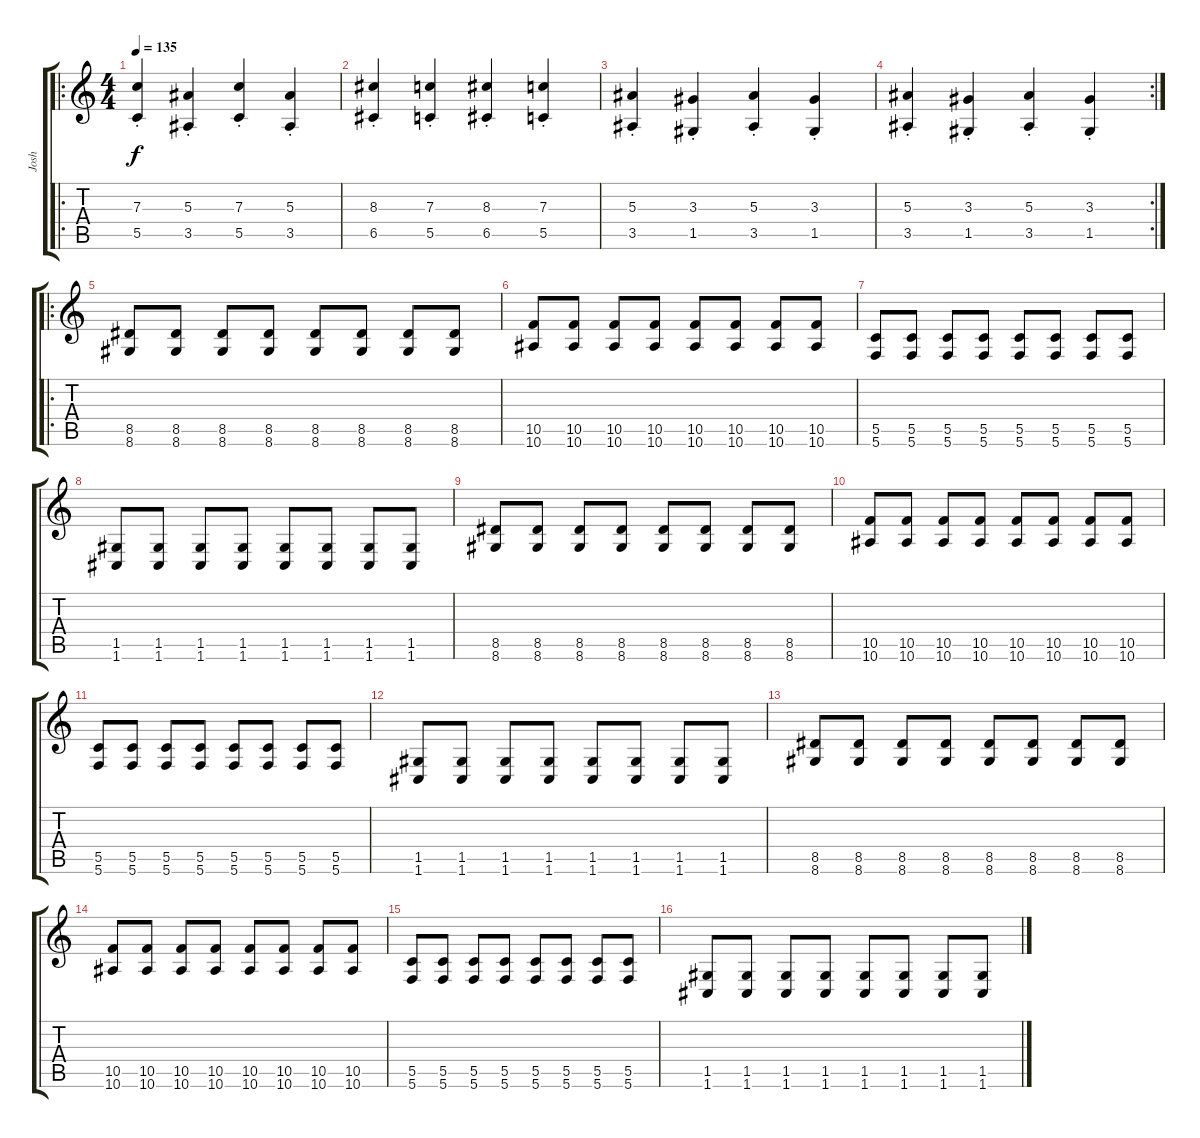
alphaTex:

\track ("Josh" "Josh") {instrument distortionguitar}
\staff {score tabs}
\tuning (D4 A3 F3 C3 G2 C2) {hide}
\ro
\ts (4 4)
\tempo 135
\clef g2
\ks c
(7.3{st} 5.5{st}).4{dy f} (5.3{st} 3.5{st}).4 (7.3{st} 5.5{st}).4 (5.3{st} 3.5{st}).4 |
(8.3{st} 6.5{st}).4 (7.3{st} 5.5{st}).4 (8.3{st} 6.5{st}).4 (7.3{st} 5.5{st}).4 |
(5.3{st} 3.5{st}).4 (3.3{st} 1.5{st}).4 (5.3{st} 3.5{st}).4 (3.3{st} 1.5{st}).4 |
\rc 2
(5.3{st} 3.5{st}).4 (3.3{st} 1.5{st}).4 (5.3{st} 3.5{st}).4 (3.3{st} 1.5{st}).4 |
\ro
(8.5 8.6).8 (8.5 8.6).8 (8.5 8.6).8 (8.5 8.6).8 (8.5 8.6).8 (8.5 8.6).8 (8.5 8.6).8 (8.5 8.6).8 |
(10.5 10.6).8 (10.5 10.6).8 (10.5 10.6).8 (10.5 10.6).8 (10.5 10.6).8 (10.5 10.6).8 (10.5 10.6).8 (10.5 10.6).8 |
(5.5 5.6).8 (5.5 5.6).8 (5.5 5.6).8 (5.5 5.6).8 (5.5 5.6).8 (5.5 5.6).8 (5.5 5.6).8 (5.5 5.6).8 |
(1.5 1.6).8 (1.5 1.6).8 (1.5 1.6).8 (1.5 1.6).8 (1.5 1.6).8 (1.5 1.6).8 (1.5 1.6).8 (1.5 1.6).8 |
(8.5 8.6).8 (8.5 8.6).8 (8.5 8.6).8 (8.5 8.6).8 (8.5 8.6).8 (8.5 8.6).8 (8.5 8.6).8 (8.5 8.6).8 |
(10.5 10.6).8 (10.5 10.6).8 (10.5 10.6).8 (10.5 10.6).8 (10.5 10.6).8 (10.5 10.6).8 (10.5 10.6).8 (10.5 10.6).8 |
(5.5 5.6).8 (5.5 5.6).8 (5.5 5.6).8 (5.5 5.6).8 (5.5 5.6).8 (5.5 5.6).8 (5.5 5.6).8 (5.5 5.6).8 |
(1.5 1.6).8 (1.5 1.6).8 (1.5 1.6).8 (1.5 1.6).8 (1.5 1.6).8 (1.5 1.6).8 (1.5 1.6).8 (1.5 1.6).8 |
(8.5 8.6).8 (8.5 8.6).8 (8.5 8.6).8 (8.5 8.6).8 (8.5 8.6).8 (8.5 8.6).8 (8.5 8.6).8 (8.5 8.6).8 |
(10.5 10.6).8 (10.5 10.6).8 (10.5 10.6).8 (10.5 10.6).8 (10.5 10.6).8 (10.5 10.6).8 (10.5 10.6).8 (10.5 10.6).8 |
(5.5 5.6).8 (5.5 5.6).8 (5.5 5.6).8 (5.5 5.6).8 (5.5 5.6).8 (5.5 5.6).8 (5.5 5.6).8 (5.5 5.6).8 |
(1.5 1.6).8 (1.5 1.6).8 (1.5 1.6).8 (1.5 1.6).8 (1.5 1.6).8 (1.5 1.6).8 (1.5 1.6).8 (1.5 1.6).8
